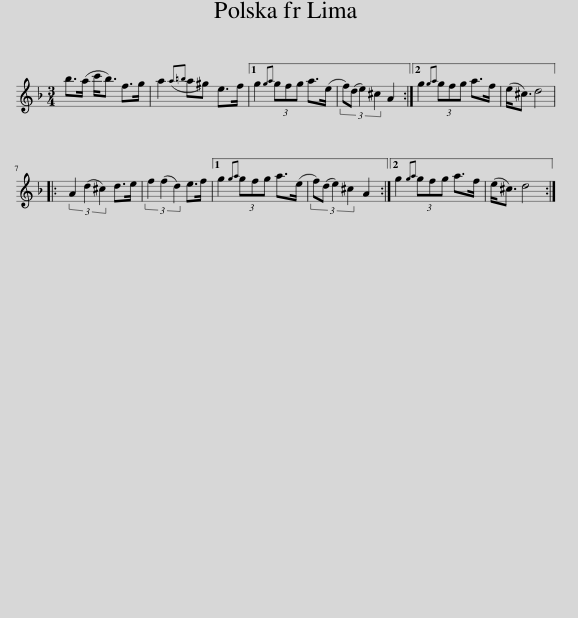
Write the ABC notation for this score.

X:1
L:1/8
M:3/4
I:linebreak $
K:Dmin
V:1 treble
V:1
 b>(a c'<b) f>g | a2({a=b} a^g) e>f |1 g2{ga} (3gfg a>(e | (3:2:4f)(d e2) ^c2 A2 :|2 g2{ga} (3gfg a>f | %5
 (e<^c) d4 |:$ (3A2 (d2 ^c2) d>e | (3f2 (f2 d2) e>f |1 g2{ga} (3gfg a>(e | (3:2:4f)(d e2) ^c2 A2 :|2 %10
 g2{ga} (3gfg a>f | (e<^c) d4 :| %12
